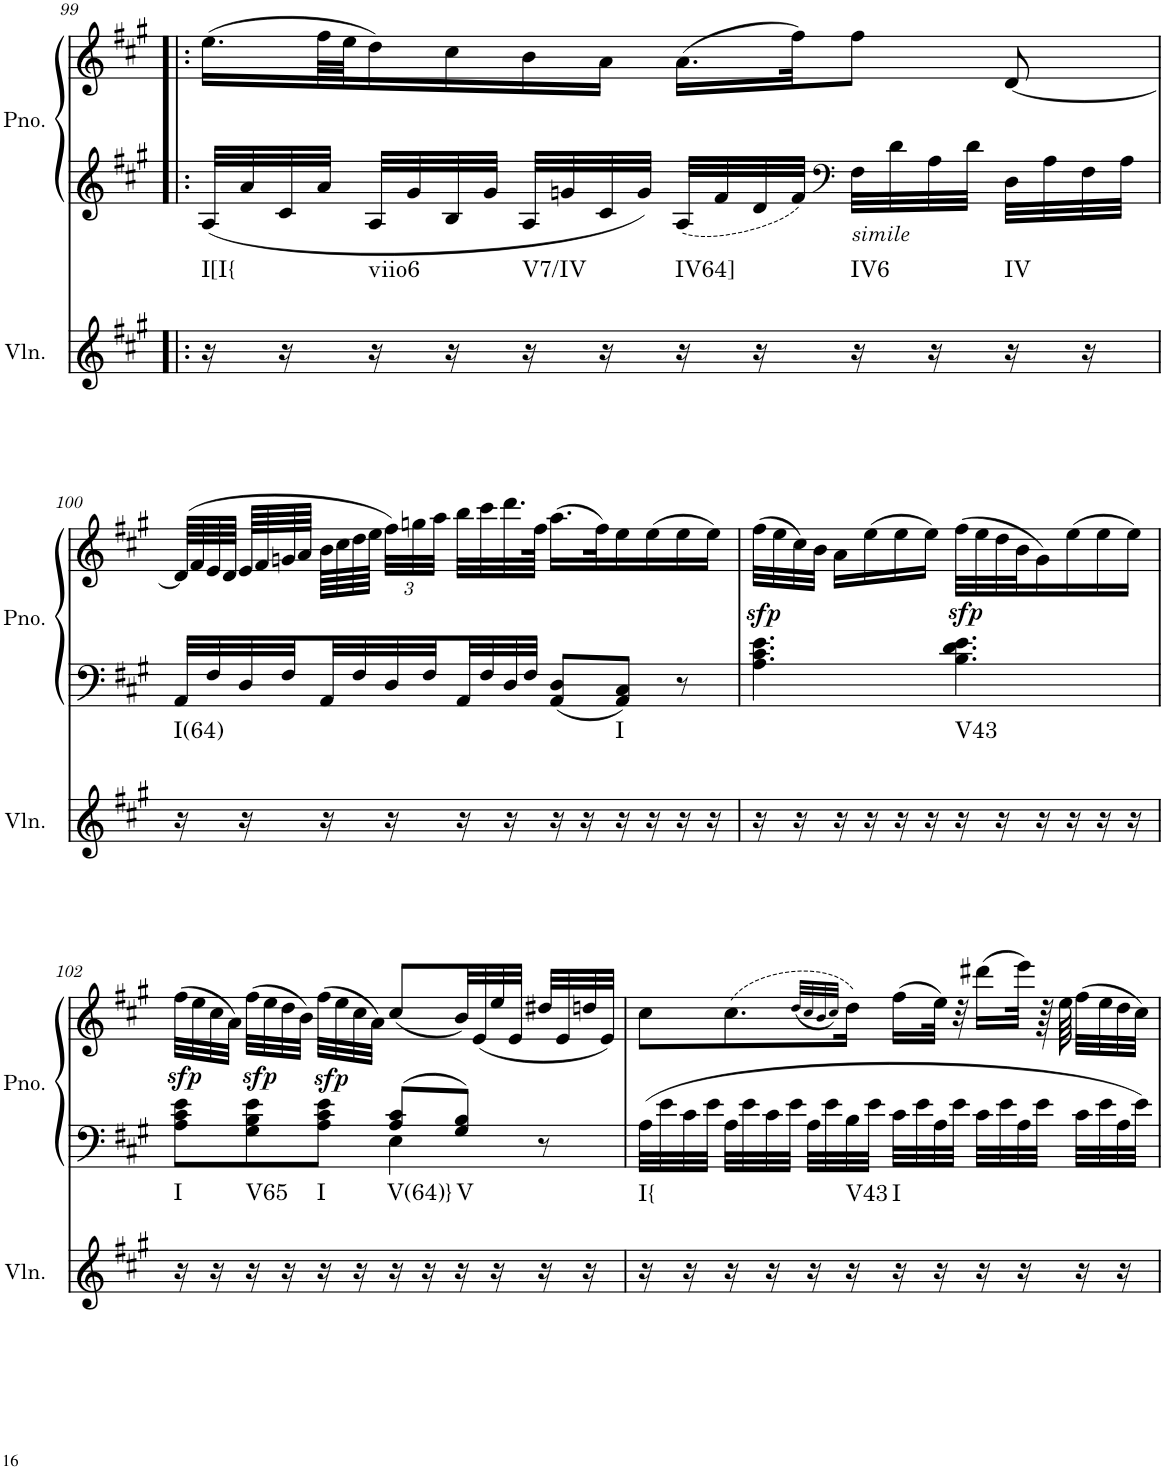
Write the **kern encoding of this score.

**kern	**harte	**kern	**kern	**dynam
*part2	*part2	*part1	*part1	*part1
*staff3	*	*staff2	*staff1	*staff1/2
*I"Violin	*	*I"Piano	*	*
*I'Vln.	*	*I'Pno.	*	*
!!LO:PB:g=z
*clefG2	*	*clefG2	*clefG2	*
*k[f#c#g#]	*	*k[f#c#g#]	*k[f#c#g#]	*
*M6/8	*	*M6/8	*M6/8	*
=99!|:	=99!|:	=99!|:	=99!|:	=99!|:
!	!LO:H:kt=I[I{	!	!	!
16r	N	32A/LLL	(16.ee\LL	.
.	.	32a/	.	.
16r	.	32c#/	.	.
.	.	32a/JJJ	64ff#\LL	.
.	.	.	64ee\JJ	.
!	!LO:H:kt=viio6	!	!	!
16r	N	32A/LLL	16dd\)	.
.	.	32g#/	.	.
16r	.	32B/	16cc#\	.
.	.	32g#/JJJ	.	.
!	!LO:H:kt=V7/IV	!	!	!
16r	N	32A/LLL	16b\	.
.	.	32gn/	.	.
16r	.	32c#/	16a\JJ	.
.	.	32g/JJJ	.	.
!	!LO:H:kt=IV64]	!	!	!
16r	N	32A/LLL	(16.a\LL	.
.	.	32f#/	.	.
16r	.	32d/	.	.
.	.	32f#/JJJ	32ff#\JK)	.
*	*	*clefF4	*	*
!	!LO:H:kt=IV6	!LO:TX:b:i:t=simile	!	!
16r	N	32F#\LLL	8ff#\J	.
.	.	32d\	.	.
16r	.	32A\	.	.
.	.	32d\JJJ	.	.
!	!LO:H:kt=IV	!	!	!
16r	N	32D\LLL	[<8d/	.
.	.	32A\	.	.
16r	.	32F#\	.	.
.	.	32A\JJJ	.	.
!!LO:LB:g=z
=100	=100	=100	=100	=100
!	!LO:H:kt=I(64)	!	!	!
16r	N	32AA/LLL	(64d/LLLL]	.
.	.	.	64f#/	.
.	.	32F#/	64e/	.
.	.	.	64d/JJJJ	.
16r	.	32D/	64e/LLLL	.
.	.	.	64f#/	.
.	.	32F#/	64gn/	.
.	.	.	64a/JJJJ	.
16r	.	32AA/	64b\LLLL	.
.	.	.	64cc#\	.
.	.	32F#/	64dd\	.
.	.	.	64ee\JJJJ	.
*	*	*	*Xbrackettup	*
16r	.	32D/	48ff#\LLL)	.
.	.	.	48ggn\	.
.	.	32F#/	.	.
.	.	.	48aa\JJJ	.
16r	.	32AA/	32bb\LLL	.
.	.	32F#/	32ccc#\	.
16r	.	32D/	32.ddd\	.
.	.	32F#/JJJ	.	.
.	.	.	64ff#\JJJk	.
16r	.	8AA/ 8D/L	(16.aa\LL	.
16r	.	.	.	.
.	.	.	32ff#\K)	.
!	!LO:H:kt=I	!	!	!
16r	N	8AA/ 8C#/J	16ee\	.
16r	.	.	(16ee\	.
16r	.	8r	16ee\	.
16r	.	.	16ee\JJ)	.
=101	=101	=101	=101	=101
16r	.	4.A\ 4.c#\ 4.e\	(32ff#\LLL	.
!	!	!	!	!LO:DY:b
.	.	.	32ee\	sfp
16r	.	.	32cc#\)	.
.	.	.	32b\JJJ	.
16r	.	.	16a\LL	.
16r	.	.	(16ee\	.
16r	.	.	16ee\	.
16r	.	.	16ee\JJ)	.
!	!LO:H:kt=V43	!	!	!LO:DY:a=2
16r	N	4.B\ 4.d\ 4.e\	(32ff#\LLL	sfp
.	.	.	32ee\	.
16r	.	.	32dd\	.
.	.	.	32b\J	.
16r	.	.	16g#\)	.
16r	.	.	(16ee\	.
16r	.	.	16ee\	.
16r	.	.	16ee\JJ)	.
!!LO:LB:g=z
=102	=102	=102	=102	=102
*	*	*^	*	*
!	!LO:H:kt=I	!	!	!	!LO:DY:a=2
16r	N	8A\ 8c#\ 8e\L	4.ryy	(32ff#\LLL	sfp
.	.	.	.	32ee\	.
16r	.	.	.	32cc#\	.
.	.	.	.	32a\JJJ)	.
!	!LO:H:kt=V65	!	!	!	!LO:DY:a=2
16r	N	8G#\ 8B\ 8e\	.	(32ff#\LLL	sfp
.	.	.	.	32ee\	.
16r	.	.	.	32dd\	.
.	.	.	.	32b\JJJ)	.
!	!LO:H:kt=I	!	!	!	!LO:DY:a=2
16r	N	8A\ 8c#\ 8e\J	.	(32ff#\LLL	sfp
.	.	.	.	32ee\	.
16r	.	.	.	32cc#\	.
.	.	.	.	32a\JJJ)	.
!	!LO:H:kt=V(64)}	!	!	!	!
16r	N	8A/ 8c#/L	4E\	(8cc#/L	.
16r	.	.	.	.	.
!	!LO:H:kt=V	!	!	!	!
16r	N	8G#/ 8B/J	.	32b/LL)	.
.	.	.	.	(32e/	.
16r	.	.	.	32ee/	.
.	.	.	.	32e/JJJ	.
16r	.	8r	8ryy	32dd#X/LLL	.
.	.	.	.	32e/	.
16r	.	.	.	32ddn/	.
.	.	.	.	32e/JJJ)	.
*	*	*v	*v	*	*
=103	=103	=103	=103	=103
!	!LO:H:kt=I{	!	!	!
16r	N	32A\LLL	8cc#\L	.
.	.	32e\	.	.
16r	.	32c#\	.	.
.	.	32e\JJJ	.	.
16r	.	32A\LLL	(8.cc#\	.
.	.	32e\	.	.
16r	.	32c#\	.	.
.	.	32e\JJJ	.	.
16r	.	32A\LLL	.	.
.	.	32e\	.	.
.	.	.	(32qdd/LLL	.
.	.	.	32qcc#/	.
.	.	.	32qb/	.
.	.	.	32qcc#/JJJ)	.
!	!LO:H:kt=V43	!	!	!
16r	N	32B\	16dd\Jk)	.
.	.	32e\JJJ	.	.
!	!LO:H:kt=I	!	!	!
16r	N	32c#\LLL	(16ff#\LL	.
.	.	32e\	.	.
16r	.	32A\	32ee\JJk)	.
.	.	32e\JJJ	32r	.
16r	.	32c#\LLL	(16ddd#X\LL	.
.	.	32e\	.	.
16r	.	32A\	32eee\JJk)	.
.	.	32e\JJJ	64r	.
.	.	.	64ee\	.
16r	.	32c#\LLL	(32ff#\LLL	.
.	.	32e\	32ee\	.
16r	.	32A\	32dd\	.
.	.	32e\JJJ	32cc#\JJJ)	.
=	=	=	=	=
*-	*-	*-	*-	*-
